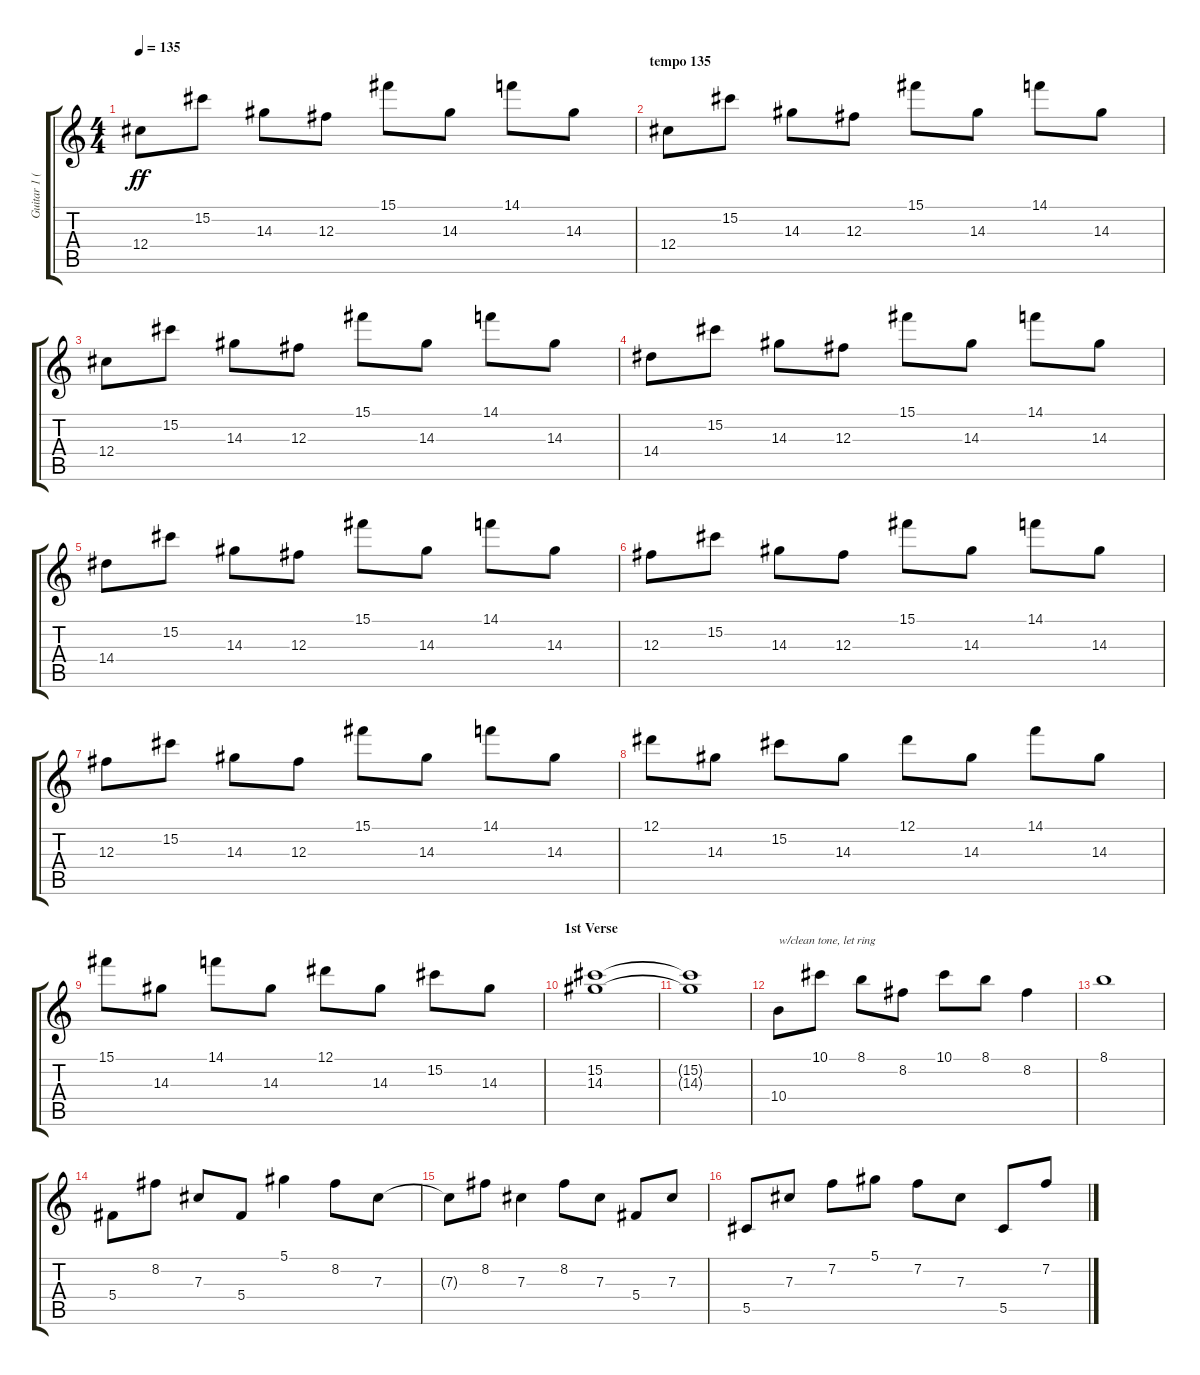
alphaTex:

\track ("Guitar 1 (Slash)" "Guitar 1 (") {instrument overdrivenguitar}
\staff {score tabs}
\tuning (Eb4 Bb3 Gb3 Db3 Ab2 Eb2) {hide}
\ts (4 4)
\tempo 135
\clef g2
\ks c
12.4.8{dy ff} 15.2.8 14.3.8 12.3.8 15.1.8 14.3.8 14.1.8 14.3.8 |
\section ("" "tempo 135")
12.4.8 15.2.8 14.3.8 12.3.8 15.1.8 14.3.8 14.1.8 14.3.8 |
12.4.8 15.2.8 14.3.8 12.3.8 15.1.8 14.3.8 14.1.8 14.3.8 |
14.4.8 15.2.8 14.3.8 12.3.8 15.1.8 14.3.8 14.1.8 14.3.8 |
14.4.8 15.2.8 14.3.8 12.3.8 15.1.8 14.3.8 14.1.8 14.3.8 |
12.3.8 15.2.8 14.3.8 12.3.8 15.1.8 14.3.8 14.1.8 14.3.8 |
12.3.8 15.2.8 14.3.8 12.3.8 15.1.8 14.3.8 14.1.8 14.3.8 |
12.1.8 14.3.8 15.2.8 14.3.8 12.1.8 14.3.8 14.1.8 14.3.8 |
15.1.8 14.3.8 14.1.8 14.3.8 12.1.8 14.3.8 15.2.8 14.3.8 |
\section ("" "1st Verse")
(15.2 14.3).1 |
(15.2{t} 14.3{t}).1 |
10.4.8{txt "w/clean tone, let ring" instrument electricguitarjazz} 10.1.8 8.1.8 8.2.8 10.1.8 8.1.8 8.2.4 |
8.1.1 |
5.4.8 8.2.8 7.3.8 5.4.8 5.1.4 8.2.8 7.3.8 |
7.3{t}.8 8.2.8 7.3.4 8.2.8 7.3.8 5.4.8 7.3.8 |
5.5.8 7.3.8 7.2.8 5.1.8 7.2.8 7.3.8 5.5.8 7.2.8
